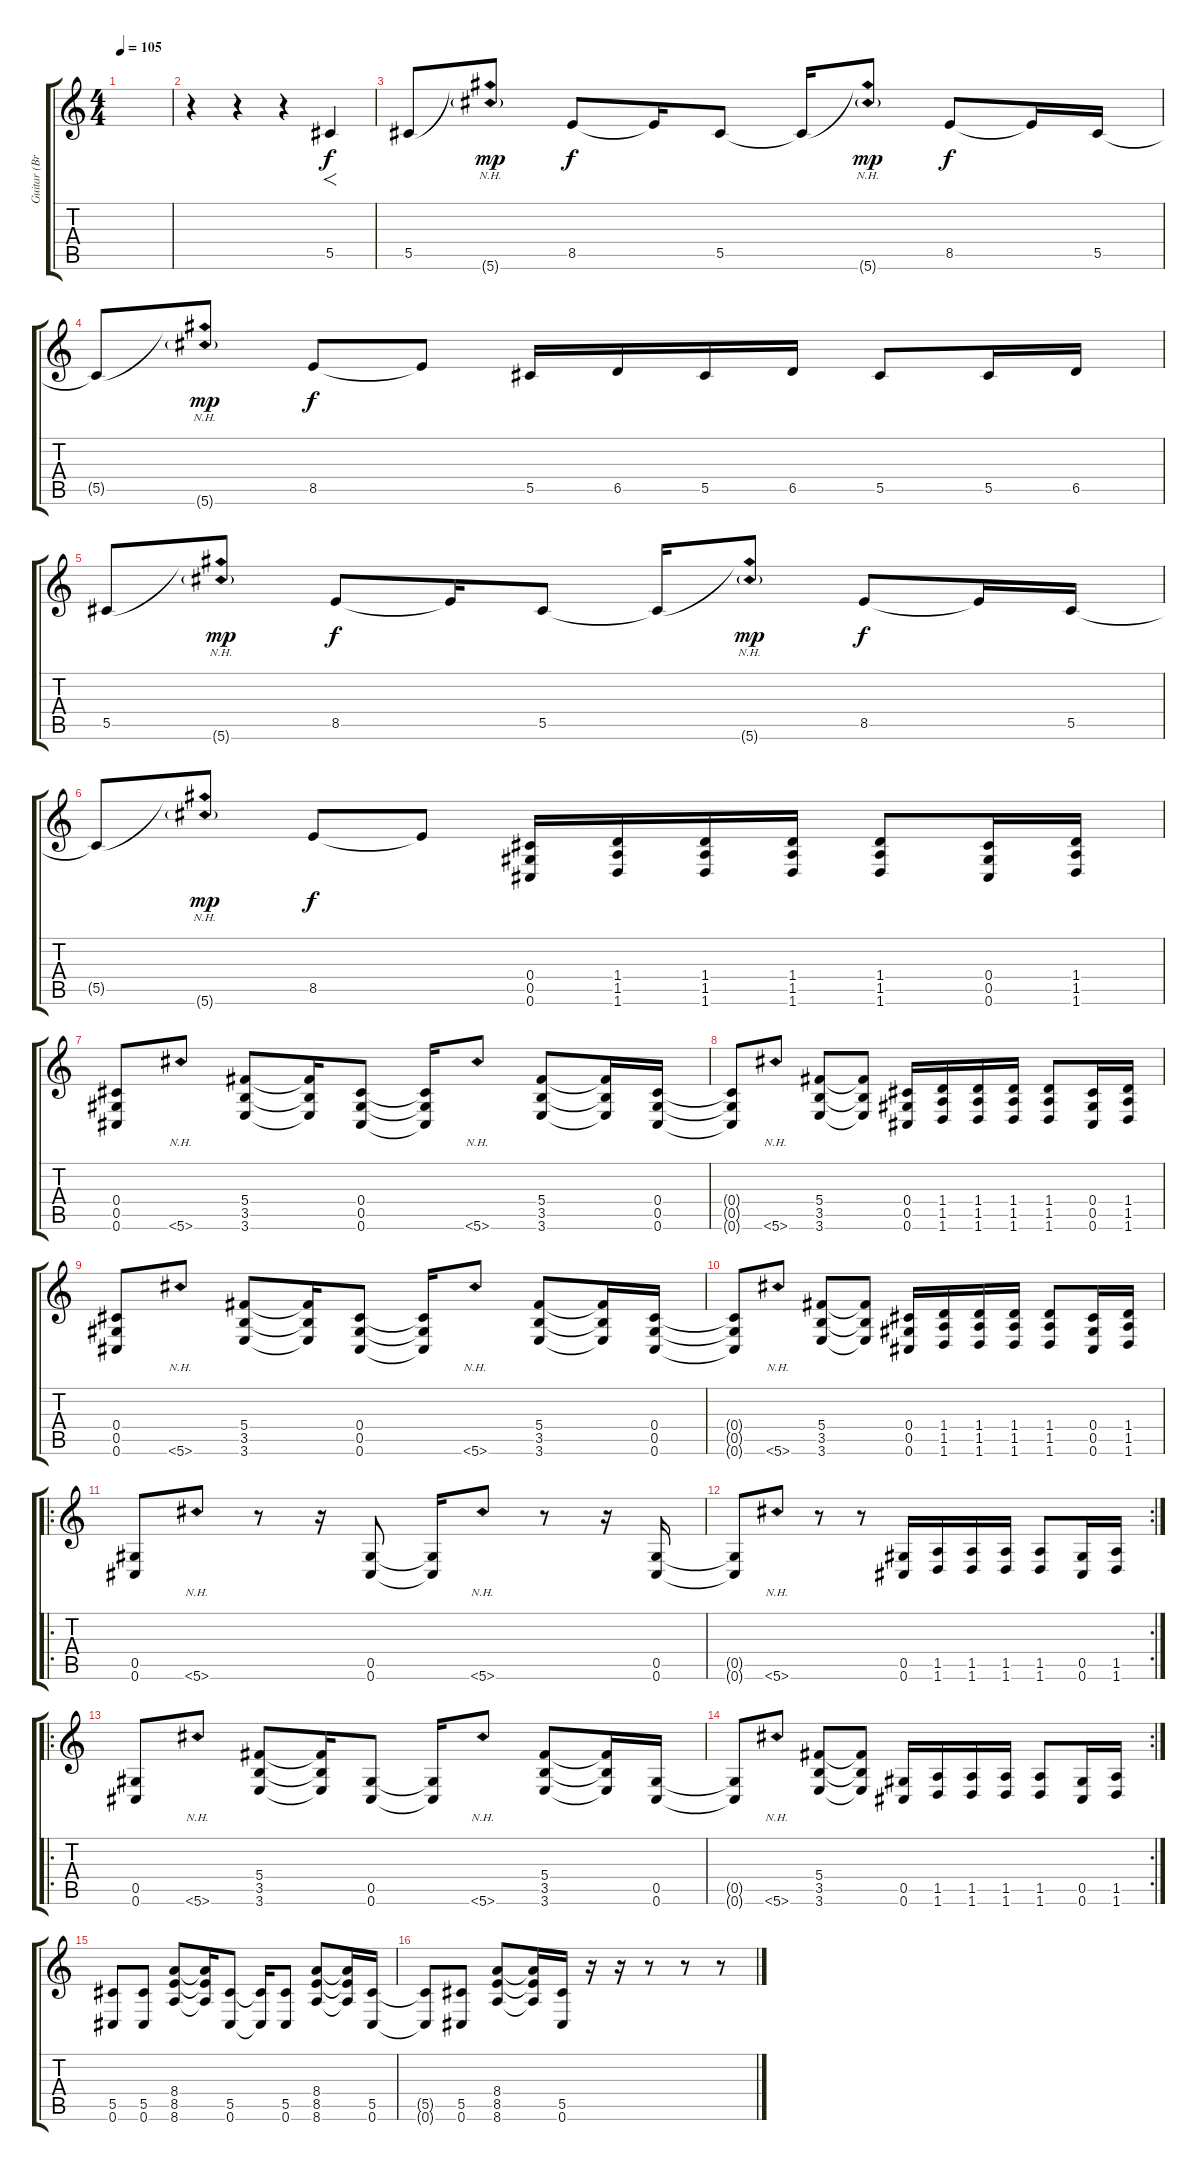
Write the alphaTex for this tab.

\track ("Guitar (Brad Delson)" "Guitar (Br") {instrument distortionguitar}
\staff {score tabs}
\tuning (Eb4 Bb3 Gb3 Db3 Ab2 Db2) {hide}
\ts (4 4)
\tempo 105
\clef g2
\ks c
|
r.4 r.4 r.4 5.5.4{f} |
5.5.8{volume 10 instrument distortionguitar} (5.5{nh t} 5.6{nh g}).8{dy mp} 8.5.8{dy f} 8.5{t}.16 5.5.8 5.5{t}.16 (5.5{nh t} 5.6{nh g}).8{dy mp} 8.5.8{dy f} 8.5{t}.16 5.5.16 |
5.5{t}.8 (5.5{nh t} 5.6{nh g}).8{dy mp} 8.5.8{dy f} 8.5{t}.8 5.5.16 6.5.16 5.5.16 6.5.16 5.5.8 5.5.16 6.5.16 |
5.5.8{volume 10 instrument distortionguitar} (5.5{nh t} 5.6{nh g}).8{dy mp} 8.5.8{dy f} 8.5{t}.16 5.5.8 5.5{t}.16 (5.5{nh t} 5.6{nh g}).8{dy mp} 8.5.8{dy f} 8.5{t}.16 5.5.16 |
5.5{t}.8 (5.5{nh t} 5.6{nh g}).8{dy mp} 8.5.8{dy f} 8.5{t}.8 (0.4 0.5 0.6).16{volume 16} (1.4 1.5 1.6).16 (1.4 1.5 1.6).16 (1.4 1.5 1.6).16 (1.4 1.5 1.6).8 (0.4 0.5 0.6).16 (1.4 1.5 1.6).16 |
(0.4 0.5 0.6).8{volume 16} 5.6{nh}.8 (5.4 3.5 3.6).8 (5.4{t} 3.5{t} 3.6{t}).16 (0.4 0.5 0.6).8 (0.4{t} 0.5{t} 0.6{t}).16 5.6{nh}.8 (5.4 3.5 3.6).8 (5.4{t} 3.5{t} 3.6{t}).16 (0.4 0.5 0.6).16 |
(0.4{t} 0.5{t} 0.6{t}).8 5.6{nh}.8 (5.4 3.5 3.6).8 (5.4{t} 3.5{t} 3.6{t}).8 (0.4 0.5 0.6).16 (1.4 1.5 1.6).16 (1.4 1.5 1.6).16 (1.4 1.5 1.6).16 (1.4 1.5 1.6).8 (0.4 0.5 0.6).16 (1.4 1.5 1.6).16 |
(0.4 0.5 0.6).8{volume 16} 5.6{nh}.8 (5.4 3.5 3.6).8 (5.4{t} 3.5{t} 3.6{t}).16 (0.4 0.5 0.6).8 (0.4{t} 0.5{t} 0.6{t}).16 5.6{nh}.8 (5.4 3.5 3.6).8 (5.4{t} 3.5{t} 3.6{t}).16 (0.4 0.5 0.6).16 |
(0.4{t} 0.5{t} 0.6{t}).8 5.6{nh}.8 (5.4 3.5 3.6).8 (5.4{t} 3.5{t} 3.6{t}).8 (0.4 0.5 0.6).16 (1.4 1.5 1.6).16 (1.4 1.5 1.6).16 (1.4 1.5 1.6).16 (1.4 1.5 1.6).8 (0.4 0.5 0.6).16 (1.4 1.5 1.6).16 |
\ro
(0.5 0.6).8{volume 12} 5.6{nh}.8 r.8 r.16 (0.5 0.6).8 (0.5{t} 0.6{t}).16 5.6{nh}.8 r.8 r.16 (0.5 0.6).16 |
\rc 2
(0.5{t} 0.6{t}).8 5.6{nh}.8 r.8 r.8 (0.5 0.6).16 (1.5 1.6).16 (1.5 1.6).16 (1.5 1.6).16 (1.5 1.6).8 (0.5 0.6).16 (1.5 1.6).16 |
\ro
(0.5 0.6).8{volume 16} 5.6{nh}.8 (5.4 3.5 3.6).8 (5.4{t} 3.5{t} 3.6{t}).16 (0.5 0.6).8 (0.5{t} 0.6{t}).16 5.6{nh}.8 (5.4 3.5 3.6).8 (5.4{t} 3.5{t} 3.6{t}).16 (0.5 0.6).16 |
\rc 2
(0.5{t} 0.6{t}).8 5.6{nh}.8 (5.4 3.5 3.6).8 (5.4{t} 3.5{t} 3.6{t}).8 (0.5 0.6).16 (1.5 1.6).16 (1.5 1.6).16 (1.5 1.6).16 (1.5 1.6).8 (0.5 0.6).16 (1.5 1.6).16 |
(5.5 0.6).8{volume 10 balance 10} (5.5 0.6).8 (8.4 8.5 8.6).8 (8.4{t} 8.5{t} 8.6{t}).16 (5.5 0.6).8 (5.5{t} 0.6{t}).16 (5.5 0.6).8 (8.4 8.5 8.6).8 (8.4{t} 8.5{t} 8.6{t}).16 (5.5 0.6).16 |
(5.5{t} 0.6{t}).8 (5.5 0.6).8 (8.4 8.5 8.6).8 (8.4{t} 8.5{t} 8.6{t}).16 (5.5 0.6).16 r.16 r.16 r.8 r.8 r.8
